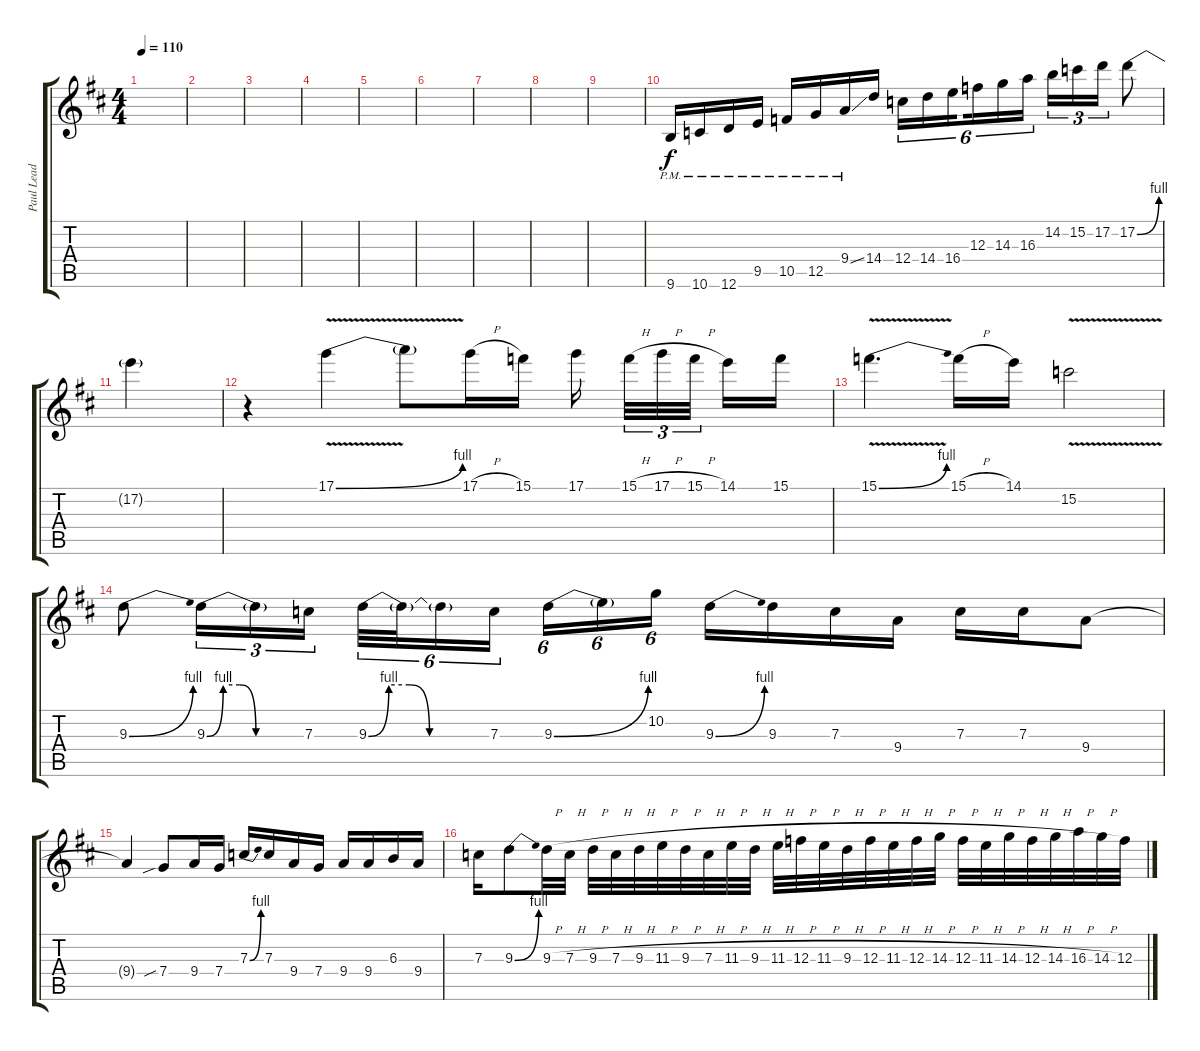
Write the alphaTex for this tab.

\track ("Paul Lead" "Paul Lead") {instrument overdrivenguitar}
\staff {score tabs}
\tuning (D4 A3 F3 C3 G2 D2) {hide}
\ts (4 4)
\tempo 110
\clef g2
\ks d
|
|
|
|
|
|
|
|
|
9.6{pm}.16{volume 16} 10.6{pm}.16 12.6{pm}.16 9.5{pm}.16 10.5{pm}.16 12.5{pm}.16 9.4{ss pm}.16 14.4.16 12.4.16{tu (6 4)} 14.4.16{tu (6 4)} 16.4.16{tu (6 4) beam splitsecondary} 12.3.16{tu (6 4)} 14.3.16{tu (6 4)} 16.3.16{tu (6 4)} 14.2.16{tu (3 2)} 15.2.16{tu (3 2)} 17.2.16{tu (3 2)} 17.2{be (bend 0 0 60 4)}.8 |
17.2{t}.4 |
r.4 17.1{be (bend 0 0 60 4) v}.4 17.1{t}.8 17.1{h}.16 15.1.16 17.1.16{beam splitsecondary} 15.1{h}.32{tu (3 2)} 17.1{h}.32{tu (3 2)} 15.1{h}.32{tu (3 2) beam splitsecondary} 14.1.16 15.1.16 |
15.1{be (bend 0 0 60 4) v}.4{d} 15.1{h}.16 14.1.16 15.2{v}.2 |
9.3{be (bend 0 0 60 4)}.8 9.3{be (custom 0 0 10 4 20 4 30 0 60 0)}.16{tu (3 2)} 9.3{t}.16{tu (3 2)} 7.3.16{tu (3 2)} 9.3{be (custom 0 0 10 4 20 4 30 0 60 0)}.32{tu (6 4)} 9.3{t}.32{tu (6 4)} 9.3{t}.16{tu (6 4)} 7.3.16{tu (6 4) beam splitsecondary} 9.3{be (bend 0 0 60 4)}.16{tu (6 4)} 9.3{t}.16{tu (6 4)} 10.2.16{tu (6 4)} 9.3{be (bend 0 0 60 4)}.16 9.3.16 7.3.16 9.4.16 7.3.16 7.3.16 9.4.8 |
9.4{t}.4 7.4{sib}.8 9.4.16 7.4.16 7.3{be (bend 0 0 60 4)}.16 7.3.16 9.4.16 7.4.16 9.4.16 9.4.16 6.3.16 9.4.16 |
7.3.16 9.3{be (bend 0 0 60 4)}.8 9.3{h}.32 7.3{h}.32 9.3{h}.32 7.3{h}.32 9.3{h}.32 11.3{h}.32 9.3{h}.32 7.3{h}.32 11.3{h}.32 9.3{h}.32 11.3{h}.32 12.3{h}.32 11.3{h}.32 9.3{h}.32 12.3{h}.32 11.3{h}.32 12.3{h}.32 14.3{h}.32 12.3{h}.32 11.3{h}.32 14.3{h}.32 12.3{h}.32 14.3{h}.32 16.3{h}.32 14.3{h}.32 12.3.32
